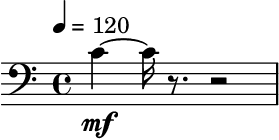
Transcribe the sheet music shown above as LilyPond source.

\version "2.24.2"
\language "english"
\include "lilypond-book-preamble.ly"
#(ly:set-option 'tall-page-formats 'png)
\header
{
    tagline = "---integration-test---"
}
\score
{
    \new Staff
    {
        \new Voice
        {
            {
                \tempo 4=120
                \clef "bass"
                \time 4/4
                c'4
                \mf
                ~
                c'16
                r8.
                r2
            }
        }
    }
}
